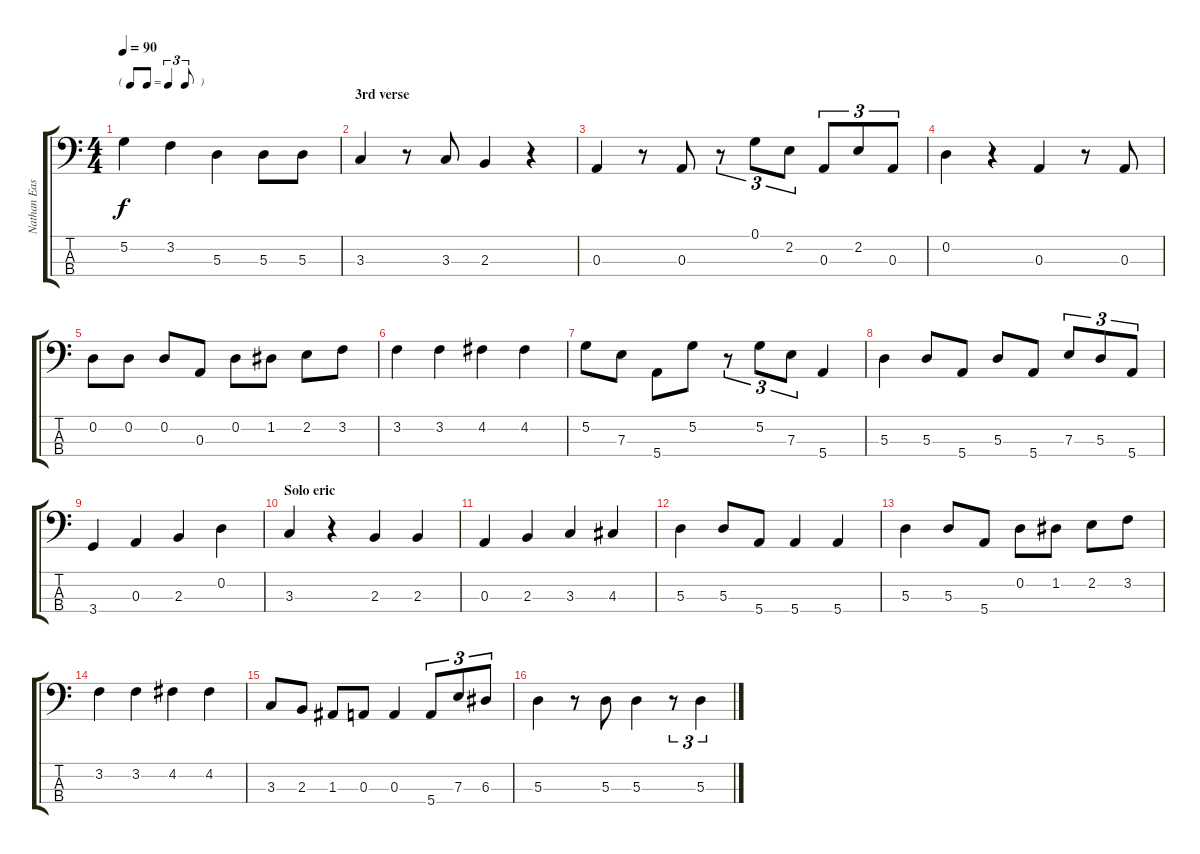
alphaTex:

\track ("Nathan East" "Nathan Eas") {instrument acousticbass}
\staff {score tabs}
\tuning (G2 D2 A1 E1) {hide}
\ts (4 4)
\tf triplet8th
\tempo 90
\clef f4
\ks c
5.2.4{dy f} 3.2.4 5.3.4 5.3.8 5.3.8 |
\section ("" "3rd verse")
3.3.4 r.8 3.3.8 2.3.4 r.4 |
0.3.4 r.8 0.3.8 r.8{tu (3 2)} 0.1.8{tu (3 2)} 2.2.8{tu (3 2)} 0.3.8{tu (3 2)} 2.2.8{tu (3 2)} 0.3.8{tu (3 2)} |
0.2.4 r.4 0.3.4 r.8 0.3.8 |
0.2.8 0.2.8 0.2.8 0.3.8 0.2.8 1.2.8 2.2.8 3.2.8 |
3.2.4 3.2.4 4.2.4 4.2.4 |
5.2.8 7.3.8 5.4.8 5.2.8 r.8{tu (3 2)} 5.2.8{tu (3 2)} 7.3.8{tu (3 2)} 5.4.4 |
5.3.4 5.3.8 5.4.8 5.3.8 5.4.8 7.3.8{tu (3 2)} 5.3.8{tu (3 2)} 5.4.8{tu (3 2)} |
3.4.4 0.3.4 2.3.4 0.2.4 |
\section ("" "Solo eric")
3.3.4 r.4 2.3.4 2.3.4 |
0.3.4 2.3.4 3.3.4 4.3.4 |
5.3.4 5.3.8 5.4.8 5.4.4 5.4.4 |
5.3.4 5.3.8 5.4.8 0.2.8 1.2.8 2.2.8 3.2.8 |
3.2.4 3.2.4 4.2.4 4.2.4 |
3.3.8 2.3.8 1.3.8 0.3.8 0.3.4 5.4.8{tu (3 2)} 7.3.8{tu (3 2)} 6.3.8{tu (3 2)} |
5.3.4 r.8 5.3.8 5.3.4 r.8{tu (3 2)} 5.3.4{tu (3 2)}
